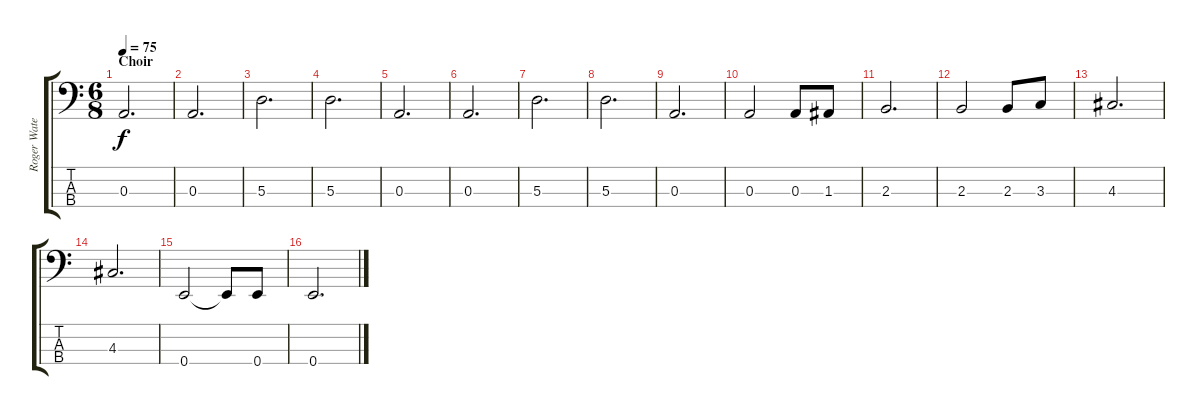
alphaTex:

\track ("Roger Waters (Bass)" "Roger Wate") {instrument electricbasspick}
\staff {score tabs}
\tuning (G2 D2 A1 E1) {hide}
\ts (6 8)
\section ("" "Choir")
\tempo 75
\clef f4
\ks c
0.3.2{d dy f} |
0.3.2{d} |
5.3.2{d} |
5.3.2{d} |
0.3.2{d} |
0.3.2{d} |
5.3.2{d} |
5.3.2{d} |
0.3.2{d} |
0.3.2 0.3.8 1.3.8 |
2.3.2{d} |
2.3.2 2.3.8 3.3.8 |
4.3.2{d} |
4.3.2{d} |
0.4.2 0.4{t}.8 0.4.8 |
0.4.2{d}
